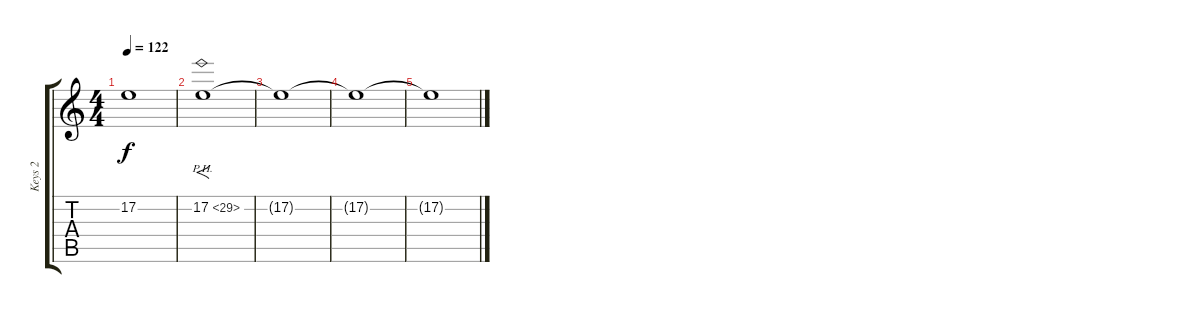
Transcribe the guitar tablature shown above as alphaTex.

\track ("Keys 2" "Keys 2") {instrument lead3calliope}
\staff {score tabs}
\tuning (E4 B3 G3 D3 A2 E2) {hide}
\ts (4 4)
\tempo 122
\clef g2
\ks c
17.2{t}.1{dy f} |
17.2{ph 12}.1{f volume 9} |
17.2{t}.1 |
17.2{t}.1{volume 0} |
17.2{t}.1
